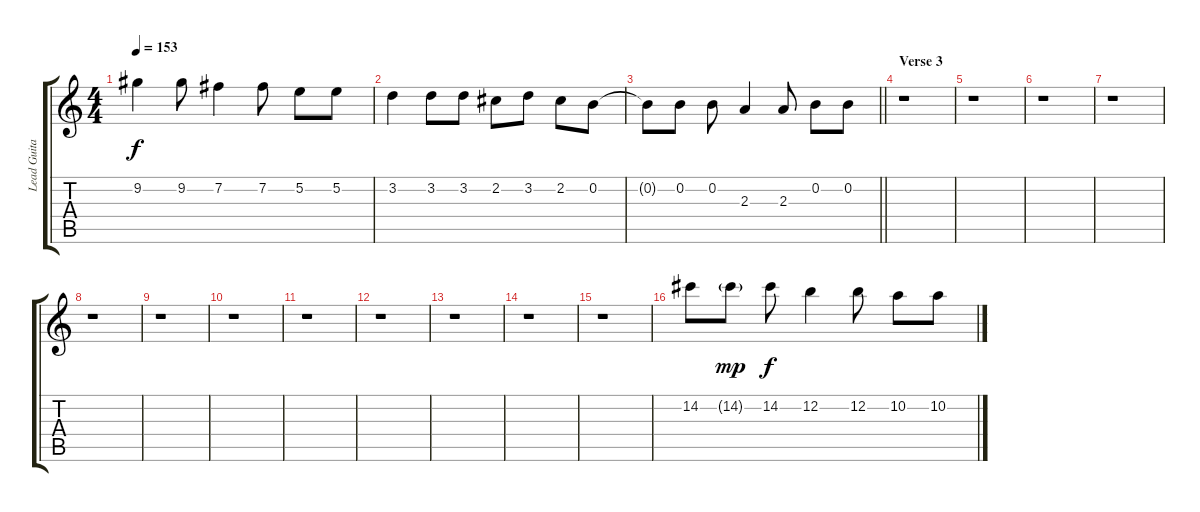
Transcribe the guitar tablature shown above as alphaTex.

\track ("Lead Guitar (Thompson)" "Lead Guita") {instrument electricguitarclean}
\staff {score tabs}
\tuning (E4 B3 G3 D3 A2 E2) {hide}
\ts (4 4)
\tempo 153
\clef g2
\ks c
9.2.4{dy f} 9.2.8 7.2.4 7.2.8 5.2.8 5.2.8 |
3.2.4 3.2.8 3.2.8 2.2.8 3.2.8 2.2.8 0.2.8 |
\barLineRight lightlight
0.2{t}.8 0.2.8 0.2.8 2.3.4 2.3.8 0.2.8 0.2.8 |
\section ("" "Verse 3")
r.1 |
r.1 |
r.1 |
r.1 |
r.1 |
r.1 |
r.1 |
r.1 |
r.1 |
r.1 |
r.1 |
r.1 |
14.2.8 14.2{g}.8{dy mp} 14.2.8{dy f} 12.2.4 12.2.8 10.2.8 10.2.8
